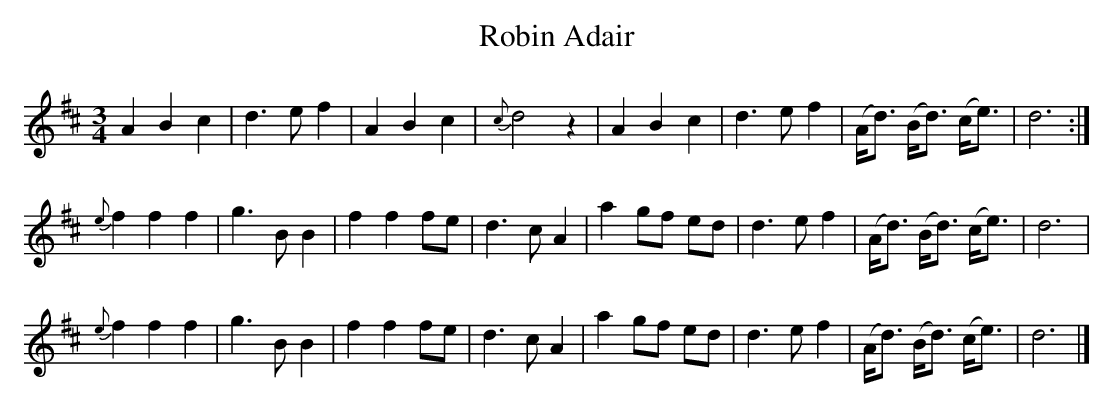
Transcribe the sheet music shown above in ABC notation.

X:1
T:Robin Adair
M:3/4
L:1/8
K:D
A2B2c2|d3e f2|A2B2c2|{c}d4 z2|A2B2c2|d3ef2|(A<d) (B<d) (c<e)|d6:|
{e}f2f2f2|g3B B2|f2f2 fe|d3c A2|a2 gf ed|d3e f2|(A<d) (B<d) (c<e)|d6|
{e}f2f2f2|g3B B2|f2f2 fe|d3c A2|a2 gf ed|d3e f2|(A<d) (B<d) (c<e)|d6|]
